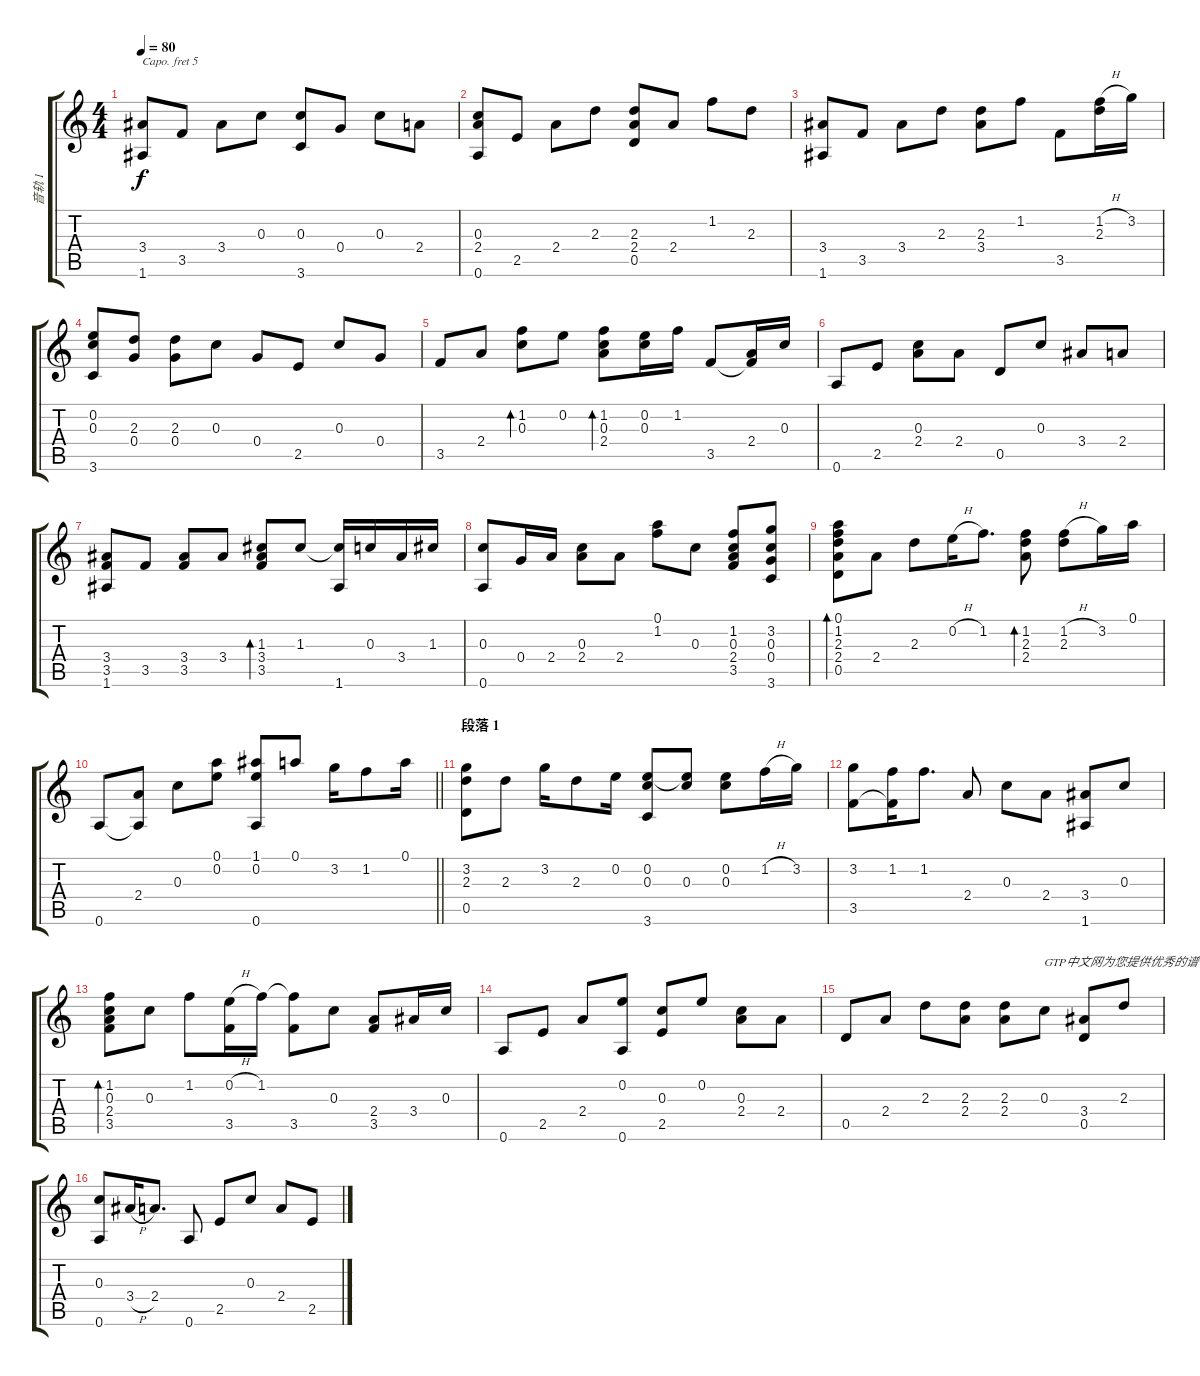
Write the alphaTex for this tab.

\track ("音轨 1" "音轨 1") {instrument acousticguitarsteel}
\staff {score tabs}
\capo 5
\tuning (E4 B3 G3 D3 A2 E2) {hide}
\ts (4 4)
\tempo 80
\clef g2
\ks c
(3.4 1.6).8{dy f} 3.5.8 3.4.8 0.3.8 (0.3 3.6).8 0.4.8 0.3.8 2.4.8 |
(0.3 2.4 0.6).8 2.5.8 2.4.8 2.3.8 (2.3 2.4 0.5).8 2.4.8 1.2.8 2.3.8 |
(3.4 1.6).8 3.5.8 3.4.8 2.3.8 (2.3 3.4).8 1.2.8 3.5.8 (1.2{h} 2.3).16 3.2.16 |
(0.2 0.3 3.6).8 (2.3 0.4).8 (2.3 0.4).8 0.3.8 0.4.8 2.5.8 0.3.8 0.4.8 |
3.5.8 2.4.8 (1.2 0.3).8{bd 120} 0.2.8 (1.2 0.3 2.4).8{bd 120} (0.2 0.3).16 1.2.16 3.5.8 (2.4 3.5{t}).16 0.3.16 |
0.6.8 2.5.8 (0.3 2.4).8 2.4.8 0.5.8 0.3.8 3.4.8 2.4.8 |
(3.4 3.5 1.6).8 3.5.8 (3.4 3.5).8 3.4.8 (1.3 3.4 3.5).8{bd 120} 1.3.8 (1.3{t} 1.6).16 0.3.16 3.4.16 1.3.16 |
(0.3 0.6).8 0.4.16 2.4.16 (0.3 2.4).8 2.4.8 (0.1 1.2).8 0.3.8 (1.2 0.3 2.4 3.5).8 (3.2 0.3 0.4 3.6).8 |
(0.1 1.2 2.3 2.4 0.5).8{bd 60} 2.4.8 2.3.8 0.2{h}.16 1.2.8{d} (1.2 2.3 2.4).8{bd 60} (1.2{h} 2.3).8 3.2.16 0.1.16 |
\barLineRight lightlight
0.6.8 (2.4 0.6{t}).8 0.3.8 (0.1 0.2).8 (1.1 0.2 0.6).8 0.1.8 3.2.16 1.2.8 0.1.16 |
\section ("" "段落 1")
(3.2 2.3 0.5).8 2.3.8 3.2.16 2.3.8 0.2.16 (0.2 0.3 3.6).8 (0.2{t} 0.3).8 (0.2 0.3).8 1.2{h}.16 3.2.16 |
(3.2 3.5).8 (1.2 3.5{t}).16 1.2.8{d} 2.4.8 0.3.8 2.4.8 (3.4 1.6).8 0.3.8 |
(1.2 0.3 2.4 3.5).8{bd 60} 0.3.8 1.2.8 (0.2{h} 3.5).16 1.2.16 (1.2{t} 3.5).8 0.3.8 (2.4 3.5).8 3.4.16 0.3.16 |
0.6.8 2.5.8 2.4.8 (0.2 0.6).8 (0.3 2.5).8 0.2.8 (0.3 2.4).8 2.4.8 |
0.5.8 2.4.8 2.3.8 (2.3 2.4).8 (2.3 2.4).8 0.3.8{txt "GTP中文网为您提供优秀的谱子"} (3.4 0.5).8 2.3.8 |
(0.3 0.6).8 3.4{h}.16 2.4.8{d} 0.6.8 2.5.8 0.3.8 2.4.8 2.5.8
